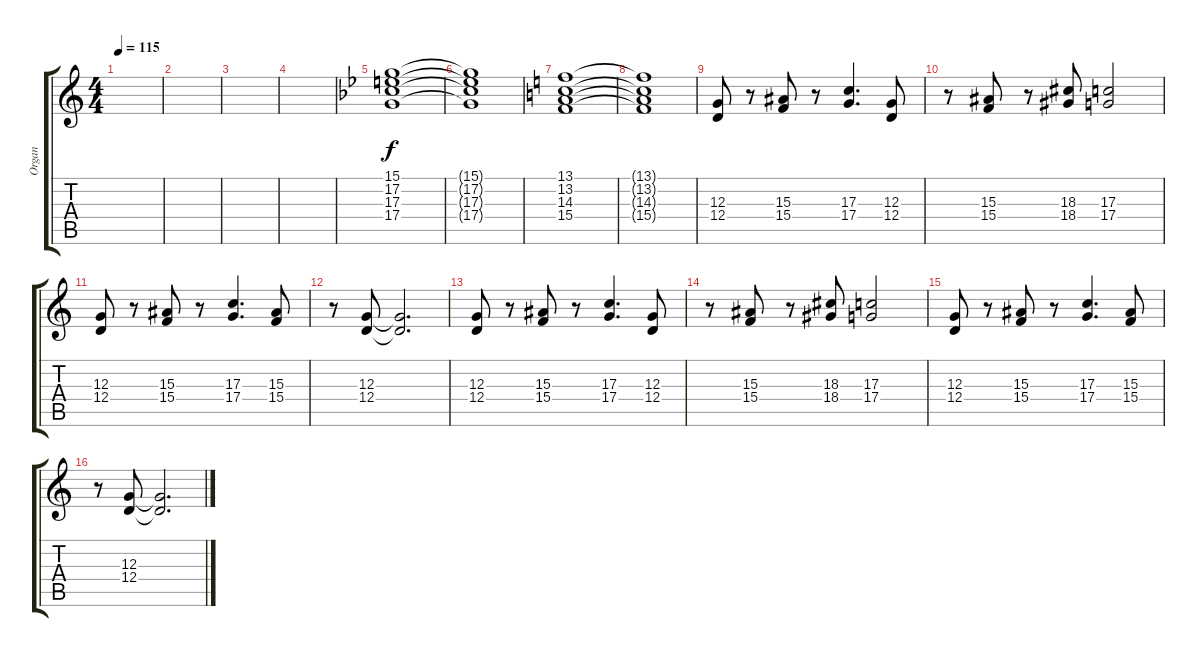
\track ("Organ" "Organ") {instrument drawbarorgan}
\staff {score tabs}
\tuning (E4 B3 G3 D3 A2 E2) {hide}
\ts (4 4)
\tempo 115
\clef g2
\ks c
|
|
|
|
\ks bb
(15.1 17.2 17.3 17.4).1 |
(15.1{t} 17.2{t} 17.3{t} 17.4{t}).1 |
\ks c
(13.1 13.2 14.3 15.4).1 |
(13.1{t} 13.2{t} 14.3{t} 15.4{t}).1 |
(12.3 12.4).8 r.8 (15.3 15.4).8 r.8 (17.3 17.4).4{d} (12.3 12.4).8 |
r.8 (15.3 15.4).8 r.8 (18.3 18.4).8 (17.3 17.4).2 |
(12.3 12.4).8 r.8 (15.3 15.4).8 r.8 (17.3 17.4).4{d} (15.3 15.4).8 |
r.8 (12.3 12.4).8 (12.3{t} 12.4{t}).2{d} |
(12.3 12.4).8 r.8 (15.3 15.4).8 r.8 (17.3 17.4).4{d} (12.3 12.4).8 |
r.8 (15.3 15.4).8 r.8 (18.3 18.4).8 (17.3 17.4).2 |
(12.3 12.4).8 r.8 (15.3 15.4).8 r.8 (17.3 17.4).4{d} (15.3 15.4).8 |
r.8 (12.3 12.4).8 (12.3{t} 12.4{t}).2{d}
